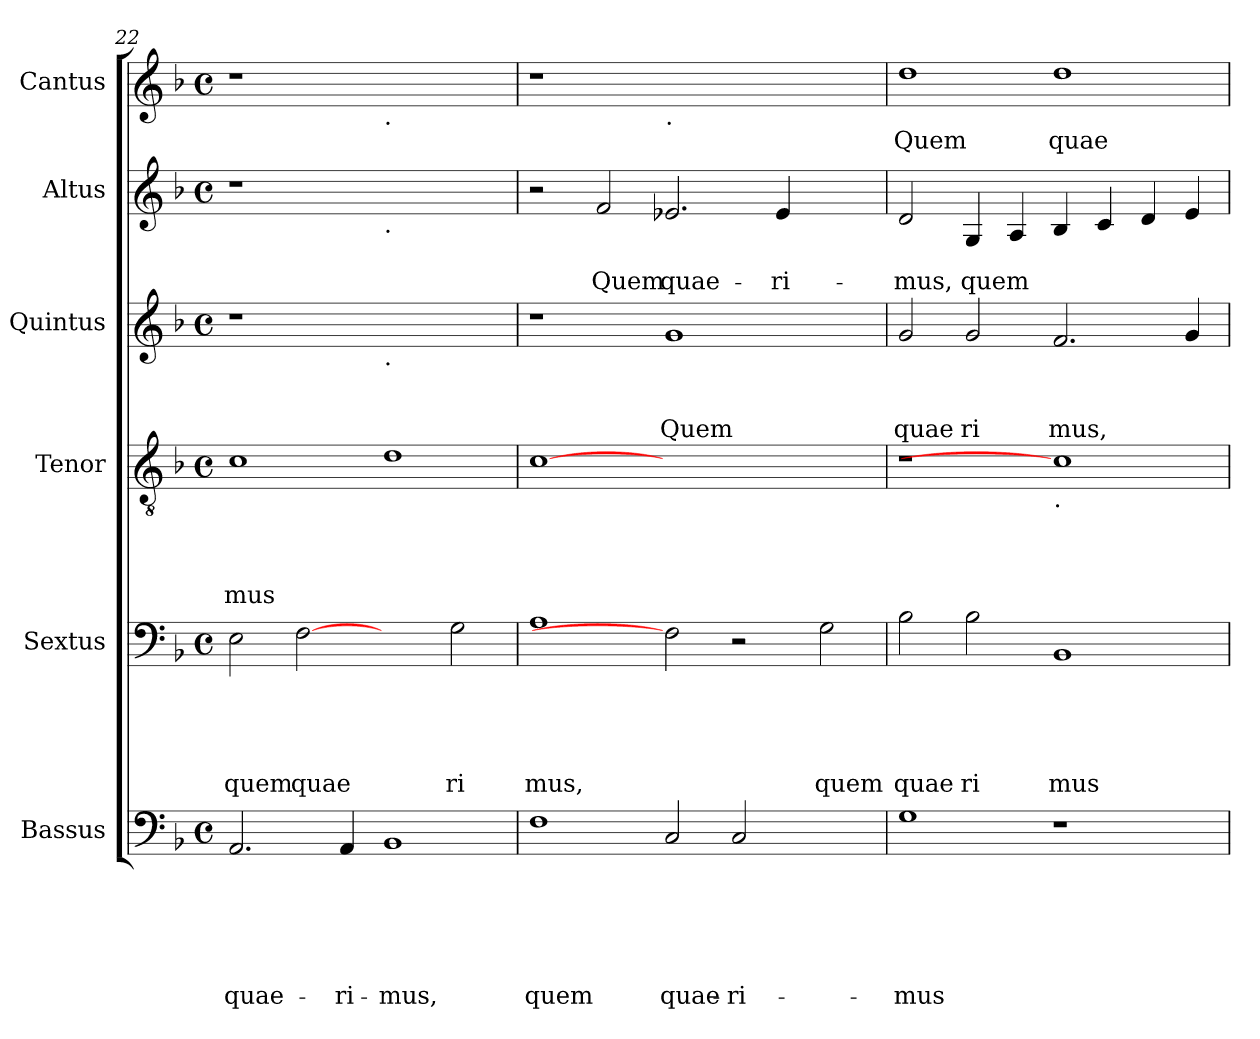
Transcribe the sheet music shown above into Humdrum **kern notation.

**kern	**text	**text	**text	**text	**text	**text	**kern	**text	**text	**text	**text	**text	**kern	**text	**text	**text	**text	**kern	**text	**text	**text	**kern	**text	**text	**kern	**text
*part6	*part6	*part6	*part6	*part6	*part6	*part6	*part5	*part5	*part5	*part5	*part5	*part5	*part4	*part4	*part4	*part4	*part4	*part3	*part3	*part3	*part3	*part2	*part2	*part2	*part1	*part1
*staff6	*staff6	*staff6	*staff6	*staff6	*staff6	*staff6	*staff5	*staff5	*staff5	*staff5	*staff5	*staff5	*staff4	*staff4	*staff4	*staff4	*staff4	*staff3	*staff3	*staff3	*staff3	*staff2	*staff2	*staff2	*staff1	*staff1
*I"Bassus	*	*	*	*	*	*	*I"Sextus	*	*	*	*	*	*I"Tenor	*	*	*	*	*I"Quintus	*	*	*	*I"Altus	*	*	*I"Cantus	*
*clefF4	*	*	*	*	*	*	*clefF4	*	*	*	*	*	*clefGv2	*	*	*	*	*clefG2	*	*	*	*clefG2	*	*	*clefG2	*
*k[b-]	*	*	*	*	*	*	*k[b-]	*	*	*	*	*	*k[b-]	*	*	*	*	*k[b-]	*	*	*	*k[b-]	*	*	*k[b-]	*
*F:	*	*	*	*	*	*	*F:	*	*	*	*	*	*F:	*	*	*	*	*F:	*	*	*	*F:	*	*	*F:	*
*M4/4	*	*	*	*	*	*	*M4/4	*	*	*	*	*	*M4/4	*	*	*	*	*M4/4	*	*	*	*M4/4	*	*	*M4/4	*
*met(c)	*	*	*	*	*	*	*met(c)	*	*	*	*	*	*met(c)	*	*	*	*	*met(c)	*	*	*	*met(c)	*	*	*met(c)	*
=22	=22	=22	=22	=22	=22	=22	=22	=22	=22	=22	=22	=22	=22	=22	=22	=22	=22	=22	=22	=22	=22	=22	=22	=22	=22	=22
!	!	!	!	!	!	!LO:LY:b	!	!	!	!	!	!LO:LY:b	!	!	!	!	!LO:LY:b	!	!	!	!	!	!	!	!	!
2.AA/	.	.	.	.	.	quae-	2E\	.	.	.	.	quem	1c	.	.	.	mus	1r	.	.	.	1r	.	.	1r	.
!	!	!	!	!	!	!	!	!	!	!	!	!LO:LY:b	!	!	!	!	!	!	!	!	!	!	!	!	!	!
.	.	.	.	.	.	.	[2F	.	.	.	.	quae	.	.	.	.	.	.	.	.	.	.	.	.	.	.
!	!	!	!	!	!	!LO:LY:b	!	!	!	!	!	!	!	!	!	!	!	!	!	!	!	!	!	!	!	!
4AA/	.	.	.	.	.	-ri-	.	.	.	.	.	.	.	.	.	.	.	.	.	.	.	.	.	.	.	.
!	!	!	!	!	!	!	!	!	!	!	!	!	!	!	!	!	!	!	!	!	!	!	!	!	!LO:TX:b:t=.	!
!	!	!	!	!	!	!	!	!	!	!	!	!	!	!	!	!	!	!	!	!	!	!LO:TX:b:t=.	!	!	!	!
!	!	!	!	!	!	!	!	!	!	!	!	!	!	!	!	!	!	!LO:TX:b:t=.	!	!	!	!	!	!	!	!
!	!	!	!	!	!	!LO:LY:b	!	!	!	!	!	!	!	!	!	!	!	!	!	!	!	!	!	!	!	!
1BB-	.	.	.	.	.	-mus,	2ryy	.	.	.	.	.	1d	.	.	.	.	1ryy	.	.	.	1ryy	.	.	1ryy	.
!	!	!	!	!	!	!	!	!	!	!	!	!LO:LY:b	!	!	!	!	!	!	!	!	!	!	!	!	!	!
.	.	.	.	.	.	.	2G\	.	.	.	.	ri	.	.	.	.	.	.	.	.	.	.	.	.	.	.
=23!	=23!	=23!	=23!	=23!	=23!	=23!	=23!	=23!	=23!	=23!	=23!	=23!	=23!	=23!	=23!	=23!	=23!	=23!	=23!	=23!	=23!	=23!	=23!	=23!	=23!	=23!
!	!	!	!	!	!	!LO:LY:b	!	!	!	!	!	!LO:LY:b	!	!	!	!	!	!	!	!	!	!	!	!	!	!
1F	.	.	.	.	.	quem	1A	.	.	.	.	mus,	[1c	.	.	.	.	1r	.	.	.	2r	.	.	1r	.
!	!	!	!	!	!	!	!	!	!	!	!	!	!	!	!	!	!	!	!	!	!	!	!	!LO:LY:b	!	!
.	.	.	.	.	.	.	.	.	.	.	.	.	.	.	.	.	.	.	.	.	.	2f/	.	Quem	.	.
!	!	!	!	!	!	!	!	!	!	!	!	!	!	!	!	!	!	!	!	!	!	!	!	!	!LO:TX:b:t=.	!
!	!	!	!	!	!	!LO:LY:b	!	!	!	!	!	!	!	!	!	!	!	!	!	!	!LO:LY:b	!	!	!LO:LY:b	!	!
2C/	.	.	.	.	.	quae-	2F]	.	.	.	.	.	1.ryy	.	.	.	.	1g	.	.	Quem	2.e-X/	.	quae-	1.ryy	.
!	!	!	!	!	!	!LO:LY:b	!	!	!	!	!	!	!	!	!	!	!	!	!	!	!	!	!	!	!	!
2C/	.	.	.	.	.	-ri-	2r	.	.	.	.	.	.	.	.	.	.	.	.	.	.	.	.	.	.	.
!	!	!	!	!	!	!	!	!	!	!	!	!	!	!	!	!	!	!	!	!	!	!	!	!LO:LY:b	!	!
.	.	.	.	.	.	.	.	.	.	.	.	.	.	.	.	.	.	.	.	.	.	4e-/	.	-ri-	.	.
!	!	!	!	!	!	!	!	!	!	!	!	!LO:LY:b	!	!	!	!	!	!	!	!	!	!	!	!	!	!
2ryy	.	.	.	.	.	.	2G\	.	.	.	.	quem	.	.	.	.	.	2ryy	.	.	.	2ryy	.	.	.	.
=24!	=24!	=24!	=24!	=24!	=24!	=24!	=24!	=24!	=24!	=24!	=24!	=24!	=24!	=24!	=24!	=24!	=24!	=24!	=24!	=24!	=24!	=24!	=24!	=24!	=24!	=24!
!	!	!	!	!	!	!LO:LY:b	!	!	!	!	!	!LO:LY:b	!	!	!	!	!	!	!	!	!LO:LY:b	!	!	!LO:LY:b	!	!LO:LY:b
1G	.	.	.	.	.	-mus	2B-\	.	.	.	.	quae	1r	.	.	.	.	2g/	.	.	quae	2d/	.	-mus,	1dd	Quem
!	!	!	!	!	!	!	!	!	!	!	!	!LO:LY:b	!	!	!	!	!	!	!	!	!LO:LY:b	!	!	!LO:LY:b	!	!
.	.	.	.	.	.	.	2B-\	.	.	.	.	ri	.	.	.	.	.	2g/	.	.	ri	4G/	.	quem	.	.
.	.	.	.	.	.	.	.	.	.	.	.	.	.	.	.	.	.	.	.	.	.	4A/	.	.	.	.
!	!	!	!	!	!	!	!	!	!	!	!	!	!LO:TX:b:t=.	!	!	!	!	!	!	!	!	!	!	!	!	!
!	!	!	!	!	!	!	!	!	!	!	!	!LO:LY:b	!	!	!	!	!	!	!	!	!LO:LY:b	!	!	!	!	!LO:LY:b
1r	.	.	.	.	.	.	1BB-	.	.	.	.	mus	1c]	.	.	.	.	2.f/	.	.	mus,	4B-/	.	.	1dd	quae-
.	.	.	.	.	.	.	.	.	.	.	.	.	.	.	.	.	.	.	.	.	.	4c/	.	.	.	.
.	.	.	.	.	.	.	.	.	.	.	.	.	.	.	.	.	.	.	.	.	.	4d/	.	.	.	.
.	.	.	.	.	.	.	.	.	.	.	.	.	.	.	.	.	.	4g/	.	.	.	4e/	.	.	.	.
=!	=!	=!	=!	=!	=!	=!	=!	=!	=!	=!	=!	=!	=!	=!	=!	=!	=!	=!	=!	=!	=!	=!	=!	=!	=!	=!
*-	*-	*-	*-	*-	*-	*-	*-	*-	*-	*-	*-	*-	*-	*-	*-	*-	*-	*-	*-	*-	*-	*-	*-	*-	*-	*-
